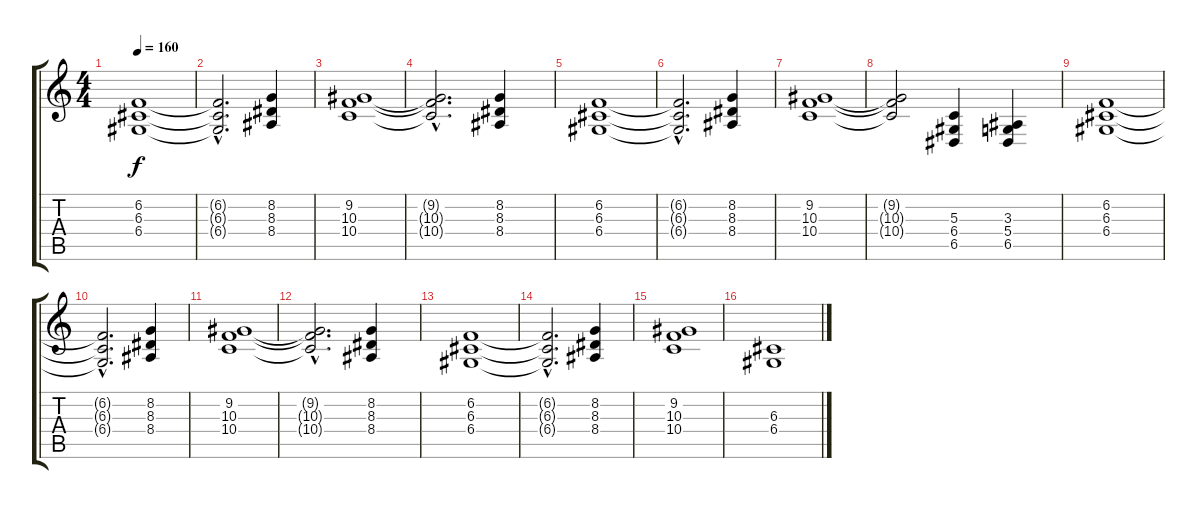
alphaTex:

\track "" {instrument stringensemble1}
\staff {score tabs}
\tuning (E4 B3 G3 D3 A2 E2) {hide}
\ts (4 4)
\tempo 160
\clef g2
\ks c
(6.2 6.3 6.4).1{dy f volume 16} |
(6.2{hac t} 6.3{hac t} 6.4{hac t}).2{d} (8.2 8.3 8.4).4 |
(9.2 10.3 10.4).1 |
(9.2{hac t} 10.3{hac t} 10.4{hac t}).2{d} (8.2 8.3 8.4).4 |
(6.2 6.3 6.4).1 |
(6.2{hac t} 6.3{hac t} 6.4{hac t}).2{d} (8.2 8.3 8.4).4 |
(9.2 10.3 10.4).1 |
(9.2{t} 10.3{t} 10.4{t}).2 (5.3 6.4 6.5).4 (3.3 5.4 6.5).4 |
(6.2 6.3 6.4).1{volume 16} |
(6.2{hac t} 6.3{hac t} 6.4{hac t}).2{d} (8.2 8.3 8.4).4 |
(9.2 10.3 10.4).1 |
(9.2{hac t} 10.3{hac t} 10.4{hac t}).2{d} (8.2 8.3 8.4).4 |
(6.2 6.3 6.4).1 |
(6.2{hac t} 6.3{hac t} 6.4{hac t}).2{d} (8.2 8.3 8.4).4 |
(9.2 10.3 10.4).1 |
(6.3 6.4).1
